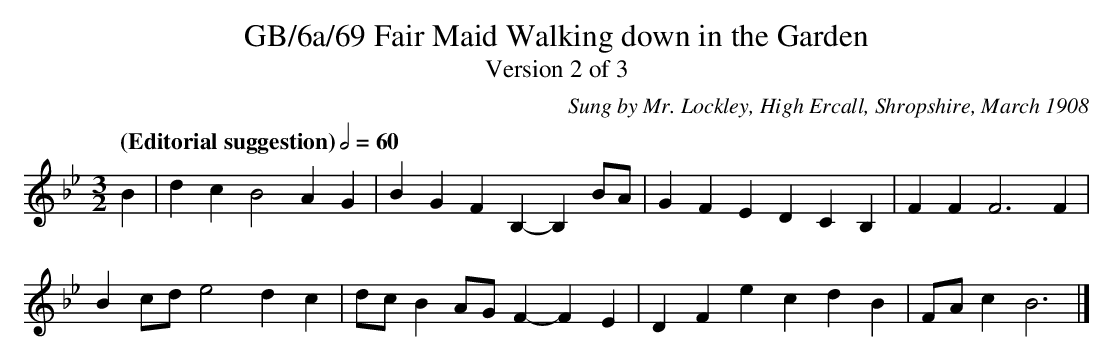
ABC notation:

X:1
T:GB/6a/69 Fair Maid Walking down in the Garden
T:Version 2 of 3
C:Sung by Mr. Lockley, High Ercall, Shropshire, March 1908
M:3/2
L:1/8
Q:"(Editorial suggestion)" 1/2=60
K:Bb
B2 | d2 c2 B4 A2 G2 | B2 G2 F2 B,2-B,2 BA | G2 F2 E2 D2 C2 B,2 | F2 F2 F6 F2 |
B2 cd e4 d2 c2 | dc B2 AG F2-F2 E2 | D2 F2 e2 c2 d2 B2 | FA c2 B6 |]
